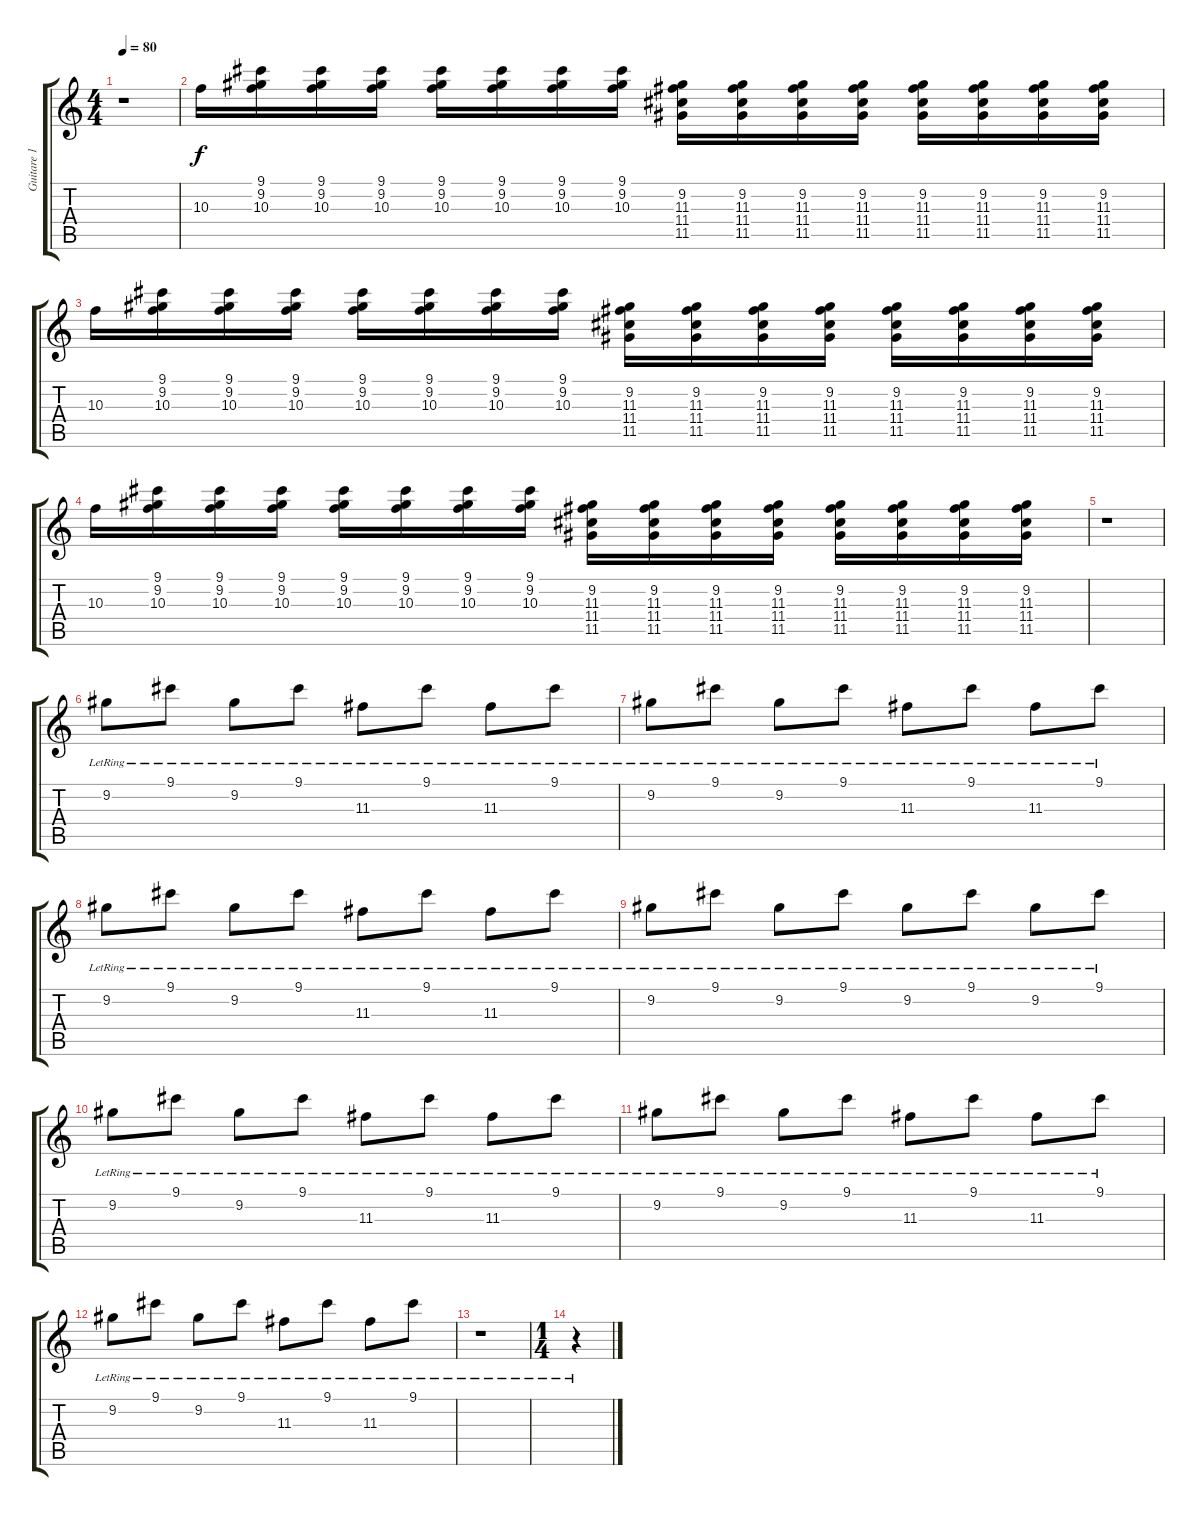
\track ("Guitare 1" "Guitare 1") {instrument electricguitarjazz}
\staff {score tabs}
\tuning (E4 B3 G3 D3 A2 E2) {hide}
\ts (4 4)
\tempo 80
\clef g2
\ks c
r.1{dy f} |
10.3.16{volume 10 instrument distortionguitar} (9.1 9.2 10.3).16 (9.1 9.2 10.3).16 (9.1 9.2 10.3).16 (9.1 9.2 10.3).16 (9.1 9.2 10.3).16 (9.1 9.2 10.3).16 (9.1 9.2 10.3).16 (9.2 11.3 11.4 11.5).16 (9.2 11.3 11.4 11.5).16 (9.2 11.3 11.4 11.5).16 (9.2 11.3 11.4 11.5).16 (9.2 11.3 11.4 11.5).16 (9.2 11.3 11.4 11.5).16 (9.2 11.3 11.4 11.5).16 (9.2 11.3 11.4 11.5).16 |
10.3.16{volume 10 instrument distortionguitar} (9.1 9.2 10.3).16 (9.1 9.2 10.3).16 (9.1 9.2 10.3).16 (9.1 9.2 10.3).16 (9.1 9.2 10.3).16 (9.1 9.2 10.3).16 (9.1 9.2 10.3).16 (9.2 11.3 11.4 11.5).16 (9.2 11.3 11.4 11.5).16 (9.2 11.3 11.4 11.5).16 (9.2 11.3 11.4 11.5).16 (9.2 11.3 11.4 11.5).16 (9.2 11.3 11.4 11.5).16 (9.2 11.3 11.4 11.5).16 (9.2 11.3 11.4 11.5).16 |
10.3.16{volume 10 instrument distortionguitar} (9.1 9.2 10.3).16 (9.1 9.2 10.3).16 (9.1 9.2 10.3).16 (9.1 9.2 10.3).16 (9.1 9.2 10.3).16 (9.1 9.2 10.3).16 (9.1 9.2 10.3).16 (9.2 11.3 11.4 11.5).16 (9.2 11.3 11.4 11.5).16 (9.2 11.3 11.4 11.5).16 (9.2 11.3 11.4 11.5).16 (9.2 11.3 11.4 11.5).16 (9.2 11.3 11.4 11.5).16 (9.2 11.3 11.4 11.5).16 (9.2 11.3 11.4 11.5).16 |
r.1 |
9.2{lr}.8{volume 13 instrument distortionguitar} 9.1{lr}.8 9.2{lr}.8 9.1{lr}.8 11.3{lr}.8 9.1{lr}.8 11.3{lr}.8 9.1{lr}.8 |
9.2{lr}.8{volume 13 instrument distortionguitar} 9.1{lr}.8 9.2{lr}.8 9.1{lr}.8 11.3{lr}.8 9.1{lr}.8 11.3{lr}.8 9.1{lr}.8 |
9.2{lr}.8{volume 13 instrument distortionguitar} 9.1{lr}.8 9.2{lr}.8 9.1{lr}.8 11.3{lr}.8 9.1{lr}.8 11.3{lr}.8 9.1{lr}.8 |
9.2{lr}.8{volume 13 instrument distortionguitar} 9.1{lr}.8 9.2{lr}.8 9.1{lr}.8 9.2{lr}.8 9.1{lr}.8 9.2{lr}.8 9.1{lr}.8 |
9.2{lr}.8{volume 13 instrument distortionguitar} 9.1{lr}.8 9.2{lr}.8 9.1{lr}.8 11.3{lr}.8 9.1{lr}.8 11.3{lr}.8 9.1{lr}.8 |
9.2{lr}.8{volume 13 instrument distortionguitar} 9.1{lr}.8 9.2{lr}.8 9.1{lr}.8 11.3{lr}.8 9.1{lr}.8 11.3{lr}.8 9.1{lr}.8 |
9.2{lr}.8{volume 13 instrument distortionguitar} 9.1{lr}.8 9.2{lr}.8 9.1{lr}.8 11.3{lr}.8 9.1{lr}.8 11.3{lr}.8 9.1{lr}.8 |
r.1 |
\ts (1 4)
r.4
